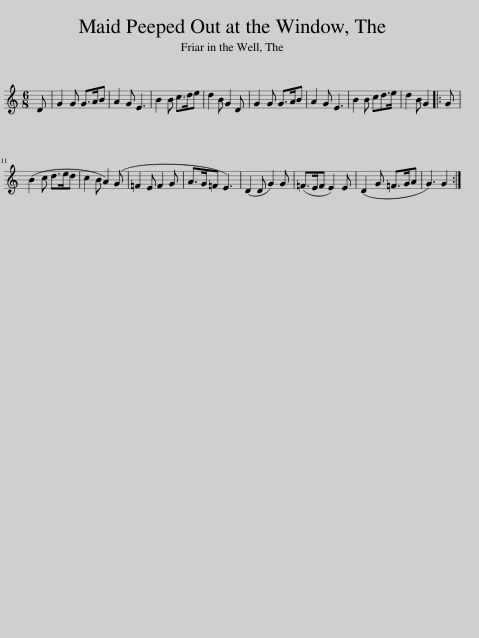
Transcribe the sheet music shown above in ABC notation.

X:1
L:1/8
M:6/8
I:linebreak $
K:C
V:1 treble
V:1
 D | G2 G G>AB | A2 G E3 | B2 B c>de | d2 B G2 D | %5
 G2 G G>AB | A2 G E3 | B2 B cd>e | d2 B G2 |: G |$ %10
 (B2 c d>ed | c2 B A2) (G | =F2 E F2 G | A>G=F E3) | (D2 D G2) G | %15
 (=F>EF E2) E | (D2 G =F>GA | G3) G2 :| %18
